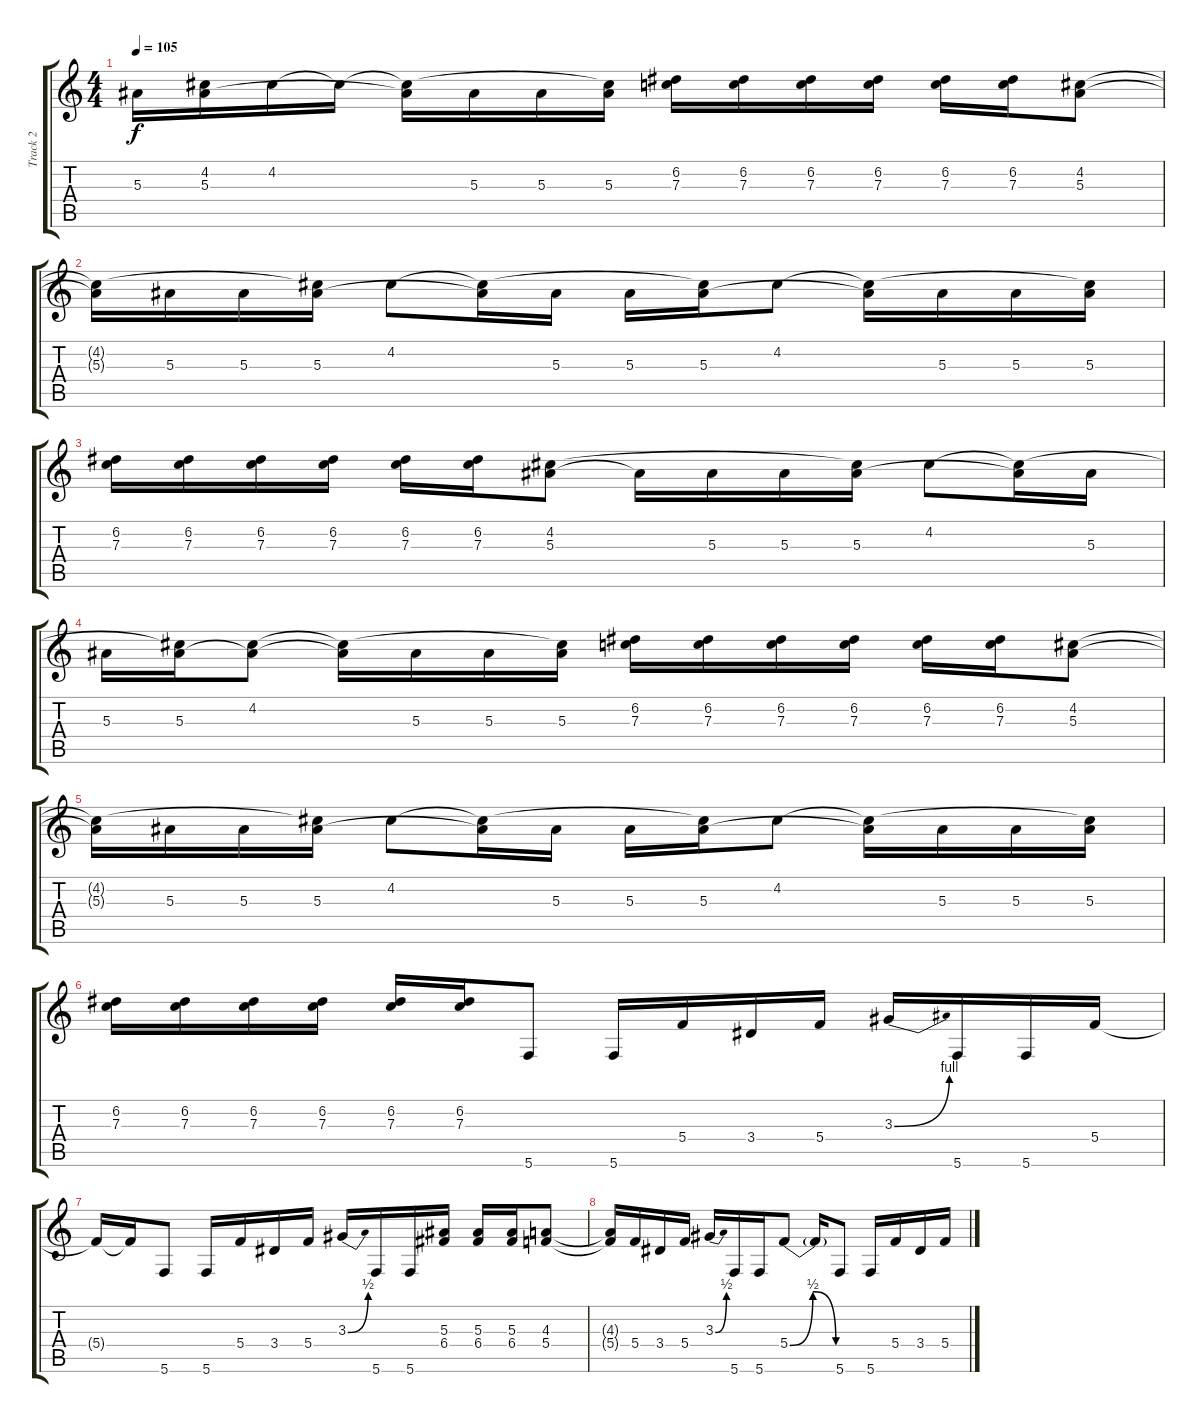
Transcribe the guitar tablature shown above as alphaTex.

\track ("Track 2" "Track 2") {instrument distortionguitar}
\staff {score tabs}
\tuning (D4 A3 F3 C3 G2 C2) {hide}
\ts (4 4)
\tempo 105
\clef g2
\ks c
5.3.16{dy f} (4.2{t} 5.3).16 4.2.16 4.2{t}.16 (4.2{t} 5.3{t}).16 5.3.16 5.3.16 (4.2{t} 5.3).16 (6.2 7.3).16 (6.2 7.3).16 (6.2 7.3).16 (6.2 7.3).16 (6.2 7.3).16 (6.2 7.3).16 (4.2 5.3).8 |
(4.2{t} 5.3{t}).16 5.3.16 5.3.16 (4.2{t} 5.3).16 4.2.8 (4.2{t} 5.3{t}).16 5.3.16 5.3.16 (4.2{t} 5.3).16 4.2.8 (4.2{t} 5.3{t}).16 5.3.16 5.3.16 (4.2{t} 5.3).16 |
(6.2 7.3).16 (6.2 7.3).16 (6.2 7.3).16 (6.2 7.3).16 (6.2 7.3).16 (6.2 7.3).16 (4.2 5.3).8 5.3{t}.16 5.3.16 5.3.16 (4.2{t} 5.3).16 4.2.8 (4.2{t} 5.3{t}).16 5.3.16 |
5.3.16 (4.2{t} 5.3).16 (4.2 5.3{t}).8 (4.2{t} 5.3{t}).16 5.3.16 5.3.16 (4.2{t} 5.3).16 (6.2 7.3).16 (6.2 7.3).16 (6.2 7.3).16 (6.2 7.3).16 (6.2 7.3).16 (6.2 7.3).16 (4.2 5.3).8 |
(4.2{t} 5.3{t}).16 5.3.16 5.3.16 (4.2{t} 5.3).16 4.2.8 (4.2{t} 5.3{t}).16 5.3.16 5.3.16 (4.2{t} 5.3).16 4.2.8 (4.2{t} 5.3{t}).16 5.3.16 5.3.16 (4.2{t} 5.3).16 |
(6.2 7.3).16 (6.2 7.3).16 (6.2 7.3).16 (6.2 7.3).16 (6.2 7.3).16 (6.2 7.3).16 5.6.8 5.6.16 5.4.16 3.4.16 5.4.16 3.3{be (bend 0 0 60 4)}.16 5.6.16 5.6.16 5.4.16 |
5.4{t}.16 5.4{t}.16 5.6.8 5.6.16 5.4.16 3.4.16 5.4.16 3.3{be (bend 0 0 60 2)}.16 5.6.16 5.6.16 (5.3 6.4).16 (5.3 6.4).16 (5.3 6.4).16 (4.3 5.4).8 |
(4.3{t} 5.4{t}).16 5.4.16 3.4.16 5.4.16 3.3{be (bend 0 0 60 2)}.16 5.6.16 5.6.16 5.4{be (bendrelease 0 0 30 2 30 2 60 0)}.8 5.4{t}.16 5.6.8 5.6.16 5.4.16 3.4.16 5.4.16
